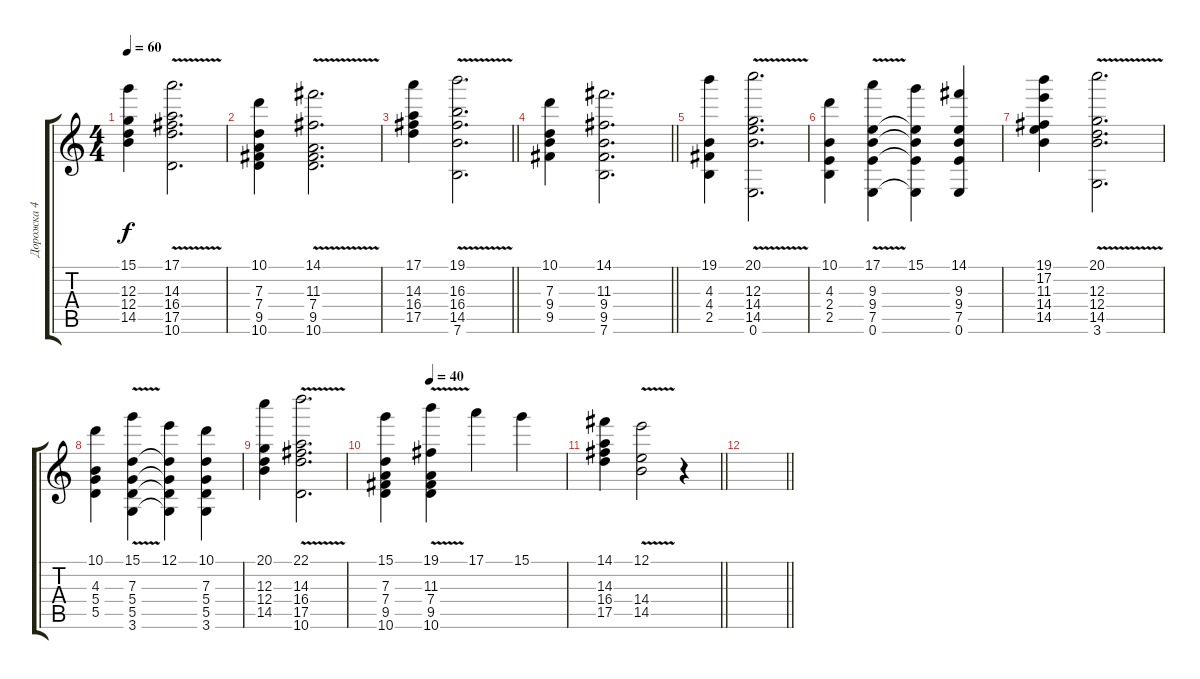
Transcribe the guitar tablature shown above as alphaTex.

\track ("Дорожка 4" "Дорожка 4") {instrument contrabass}
\staff {score tabs}
\tuning (E4 B3 G3 D3 A2 E2) {hide}
\ts (4 4)
\tempo 60
\clef g2
\ks c
(15.1 12.3 12.4 14.5).4{dy f} (17.1{v} 14.3 16.4 17.5 10.6).2{d} |
(10.1 7.3 7.4 9.5 10.6).4 (14.1{v} 11.3 7.4 9.5 10.6).2{d} |
\barLineRight lightlight
(17.1 14.3 16.4 17.5).4 (19.1{v} 16.3 16.4 14.5 7.6).2{d} |
\barLineRight lightlight
(10.1 7.3 9.4 9.5).4 (14.1 11.3 9.4 9.5 7.6).2{d} |
(19.1 4.3 4.4 2.5).4 (20.1{v} 12.3 14.4 14.5 0.6).2{d} |
(10.1 4.3 2.4 2.5).4 (17.1{v} 9.3 9.4 7.5 0.6).4 (15.1 9.3{t} 9.4{t} 7.5{t} 0.6{t}).4 (14.1 9.3 9.4 7.5 0.6).4 |
(19.1 17.2 11.3 14.4 14.5).4 (20.1{v} 12.3 12.4 14.5 3.6).2{d} |
(10.1 4.3 5.4 5.5).4 (15.1{v} 7.3 5.4 5.5 3.6).4 (12.1 7.3{t} 5.4{t} 5.5{t} 3.6{t}).4 (10.1 7.3 5.4 5.5 3.6).4 |
(20.1 12.3 12.4 14.5).4 (22.1{v} 14.3 16.4 17.5 10.6).2{d} |
\tempo (40 0.25)
(15.1 7.3 7.4 9.5 10.6).4 (19.1{v} 11.3 7.4 9.5 10.6).4 17.1.4 15.1.4 |
\barLineRight lightlight
(14.1 14.3 16.4 17.5).4 (12.1{v} 14.4 14.5).2 r.4 |
\barLineRight lightlight
